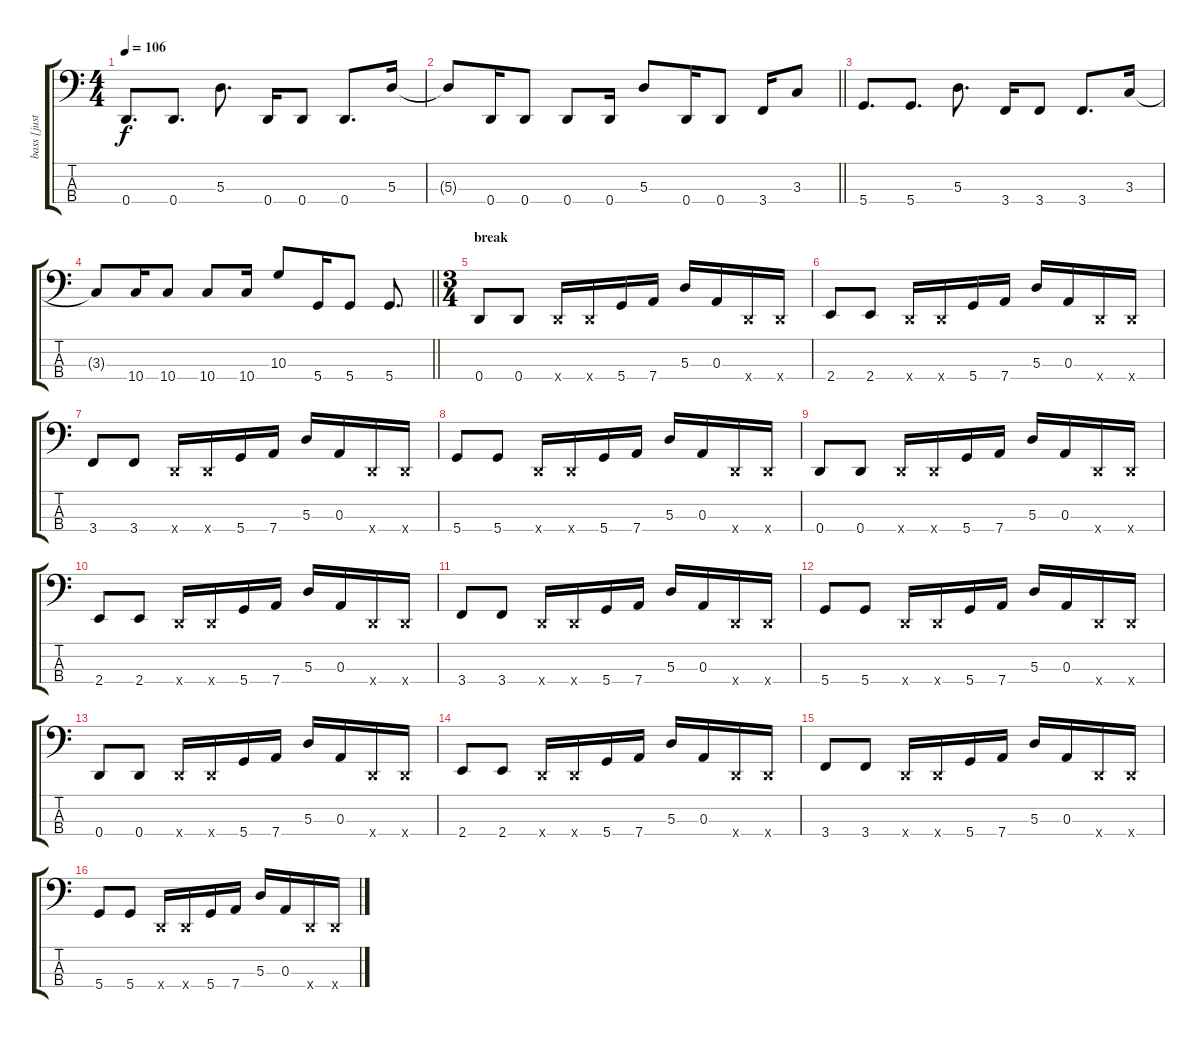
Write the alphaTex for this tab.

\track ("bass [justin chancellor]" "bass [just") {instrument electricbassfinger}
\staff {score tabs}
\tuning (G2 D2 A1 D1) {hide}
\ts (4 4)
\tempo 106
\clef f4
\ks c
0.4.8{d dy f} 0.4.8{d} 5.3.8{d} 0.4.16 0.4.8 0.4.8{d} 5.3.16 |
\barLineRight lightlight
5.3{t}.8 0.4.16 0.4.8 0.4.8 0.4.16 5.3.8 0.4.16 0.4.8 3.4.16 3.3.8 |
5.4.8{d} 5.4.8{d} 5.3.8{d} 3.4.16 3.4.8 3.4.8{d} 3.3.16 |
\barLineRight lightlight
3.3{t}.8 10.4.16 10.4.8 10.4.8 10.4.16 10.3.8 5.4.16 5.4.8 5.4.8{d} |
\ts (3 4)
\section ("" "break")
0.4.8 0.4.8 0.4{x}.16 0.4{x}.16 5.4.16 7.4.16 5.3.16 0.3.16 0.4{x}.16 0.4{x}.16 |
2.4.8 2.4.8 0.4{x}.16 0.4{x}.16 5.4.16 7.4.16 5.3.16 0.3.16 0.4{x}.16 0.4{x}.16 |
3.4.8 3.4.8 0.4{x}.16 0.4{x}.16 5.4.16 7.4.16 5.3.16 0.3.16 0.4{x}.16 0.4{x}.16 |
5.4.8 5.4.8 0.4{x}.16 0.4{x}.16 5.4.16 7.4.16 5.3.16 0.3.16 0.4{x}.16 0.4{x}.16 |
0.4.8 0.4.8 0.4{x}.16 0.4{x}.16 5.4.16 7.4.16 5.3.16 0.3.16 0.4{x}.16 0.4{x}.16 |
2.4.8 2.4.8 0.4{x}.16 0.4{x}.16 5.4.16 7.4.16 5.3.16 0.3.16 0.4{x}.16 0.4{x}.16 |
3.4.8 3.4.8 0.4{x}.16 0.4{x}.16 5.4.16 7.4.16 5.3.16 0.3.16 0.4{x}.16 0.4{x}.16 |
5.4.8 5.4.8 0.4{x}.16 0.4{x}.16 5.4.16 7.4.16 5.3.16 0.3.16 0.4{x}.16 0.4{x}.16 |
0.4.8 0.4.8 0.4{x}.16 0.4{x}.16 5.4.16 7.4.16 5.3.16 0.3.16 0.4{x}.16 0.4{x}.16 |
2.4.8 2.4.8 0.4{x}.16 0.4{x}.16 5.4.16 7.4.16 5.3.16 0.3.16 0.4{x}.16 0.4{x}.16 |
3.4.8 3.4.8 0.4{x}.16 0.4{x}.16 5.4.16 7.4.16 5.3.16 0.3.16 0.4{x}.16 0.4{x}.16 |
5.4.8 5.4.8 0.4{x}.16 0.4{x}.16 5.4.16 7.4.16 5.3.16 0.3.16 0.4{x}.16 0.4{x}.16
